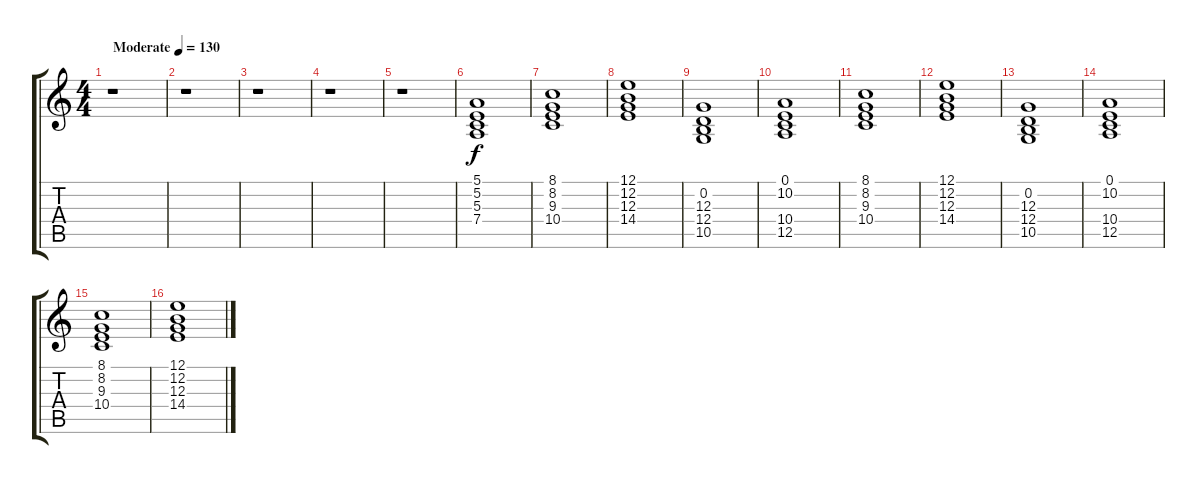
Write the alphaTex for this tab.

\track "" {instrument stringensemble1}
\staff {score tabs}
\tuning (E4 B3 G3 D3 A2 E2) {hide}
\ts (4 4)
\tempo (130 "Moderate")
\clef g2
\ks c
r.1{dy f instrument stringensemble1} |
r.1 |
r.1 |
r.1 |
r.1 |
(5.1 5.2 5.3 7.4).1 |
(8.1 8.2 9.3 10.4).1 |
(12.1 12.2 12.3 14.4).1 |
(0.2 12.3 12.4 10.5).1 |
(0.1 10.2 10.4 12.5).1 |
(8.1 8.2 9.3 10.4).1 |
(12.1 12.2 12.3 14.4).1 |
(0.2 12.3 12.4 10.5).1 |
(0.1 10.2 10.4 12.5).1 |
(8.1 8.2 9.3 10.4).1 |
(12.1 12.2 12.3 14.4).1
